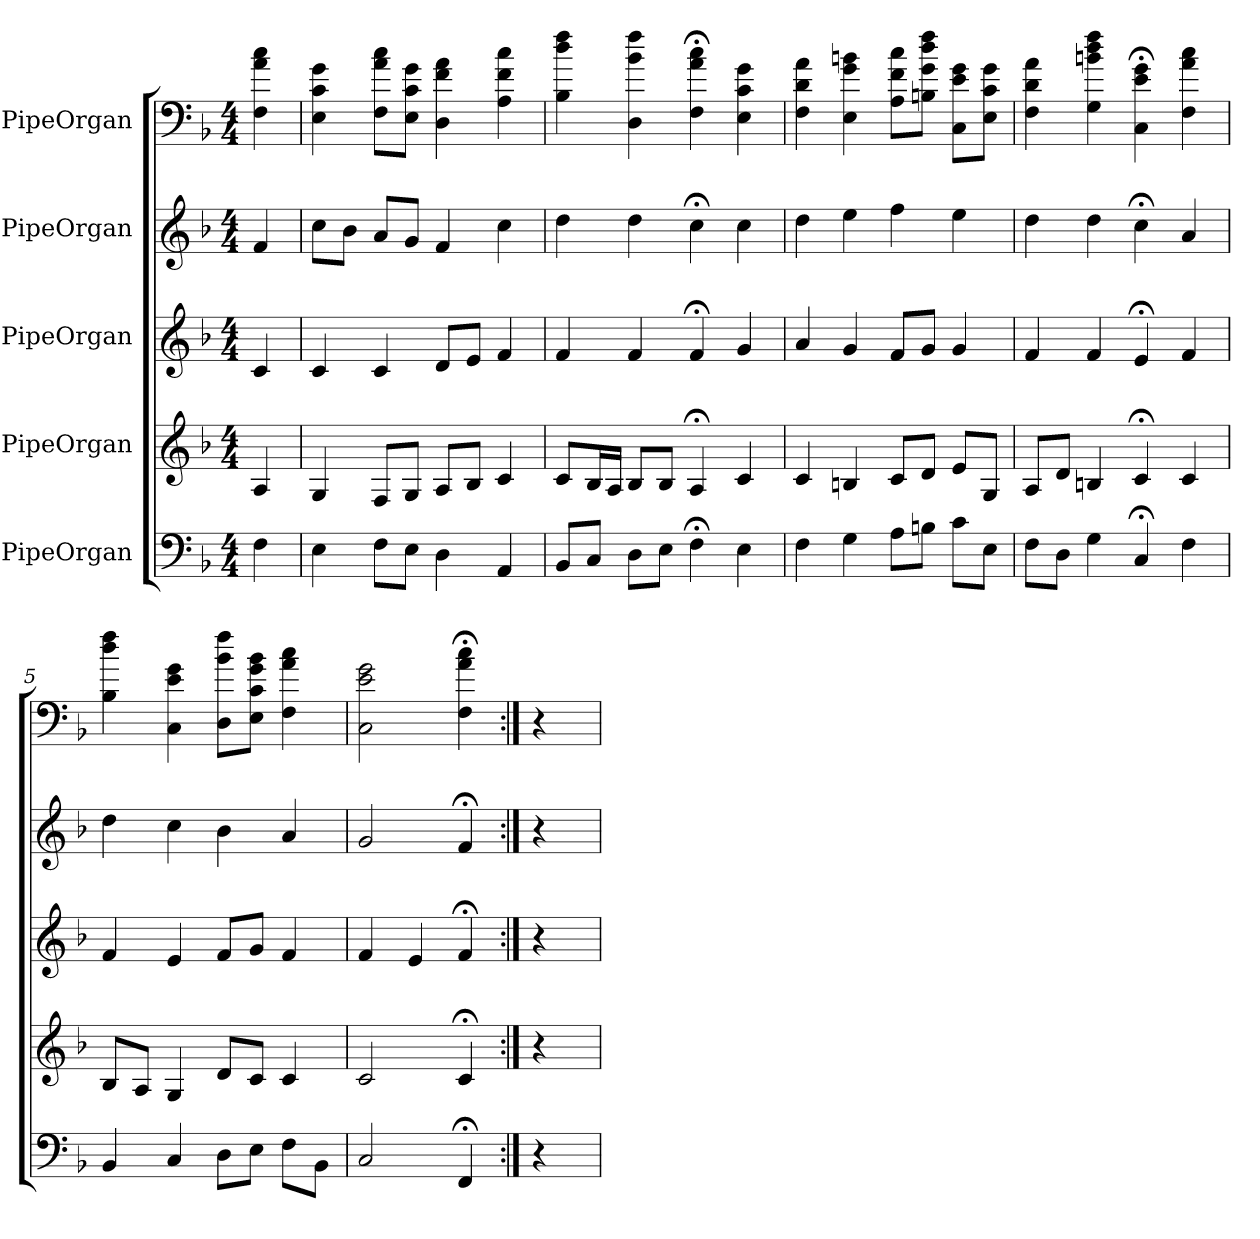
**kern	**kern	**kern	**kern	**kern
*part5	*part4	*part3	*part2	*part1
*staff5	*staff4	*staff3	*staff2	*staff1
*I"PipeOrgan	*I"PipeOrgan	*I"PipeOrgan	*I"PipeOrgan	*I"PipeOrgan
*k[b-]	*k[b-]	*k[b-]	*k[b-]	*k[b-]
*F:	*F:	*F:	*F:	*F:
*M4/4	*M4/4	*M4/4	*M4/4	*M4/4
*MM56	*MM56	*MM56	*MM56	*MM56
=	=	=	=	=
4F	4A	4c	4f	4F 4a 4cc
=1	=1	=1	=1	=1
4E	4G	4c	8ccL	4E 4c 4g
.	.	.	8b-J	.
8FL	8FL	4c	8aL	8F 8a 8ccL
8EJ	8GJ	.	8gJ	8E 8c 8gJ
4D	8AL	8dL	4f	4D 4f 4a
.	8B-J	8eJ	.	.
4AA	4c	4f	4cc	4A 4f 4cc
=2	=2	=2	=2	=2
8BB-L	8cL	4f	4dd	4B- 4dd 4ff
8CJ	16B-L	.	.	.
.	16AJJ	.	.	.
8DL	8B-L	4f	4dd	4D 4b- 4ff
8EJ	8B-J	.	.	.
4F;<	4A;<	4f;<	4cc;<	4F;< 4a;< 4cc;<
4E	4c	4g	4cc	4E 4c 4g
=3	=3	=3	=3	=3
4F	4c	4a	4dd	4F 4d 4a
4G	4Bn	4g	4ee	4E 4g 4bn
8AL	8cL	8fL	4ff	8A 8f 8ccL
8BnJ	8dJ	8gJ	.	8Bn 8g 8dd 8ffJ
8cL	8eL	4g	4ee	8C 8e 8gL
8EJ	8GJ	.	.	8E 8c 8gJ
=4	=4	=4	=4	=4
8FL	8AL	4f	4dd	4F 4d 4a
8DJ	8dJ	.	.	.
4G	4Bn	4f	4dd	4G 4bn 4dd 4ff
4C;<	4c;<	4e;<	4cc;<	4C;< 4e;< 4g;<
4F	4c	4f	4a	4F 4a 4cc
=5	=5	=5	=5	=5
4BB-	8B-L	4f	4dd	4B- 4dd 4ff
.	8AJ	.	.	.
4C	4G	4e	4cc	4C 4e 4g
8DL	8dL	8fL	4b-	8D 8b- 8ffL
8EJ	8cJ	8gJ	.	8E 8c 8g 8b-J
8FL	4c	4f	4a	4F 4a 4cc
8BB-J	.	.	.	.
=6	=6	=6	=6	=6
2C	2c	4f	2g	2C 2e 2g
.	.	4e	.	.
4FF;<	4c;<	4f;<	4f;<	4F;< 4a;< 4cc;<
=:|!	=:|!	=:|!	=:|!	=:|!
4r	4r	4r	4r	4r
=	=	=	=	=
*-	*-	*-	*-	*-
